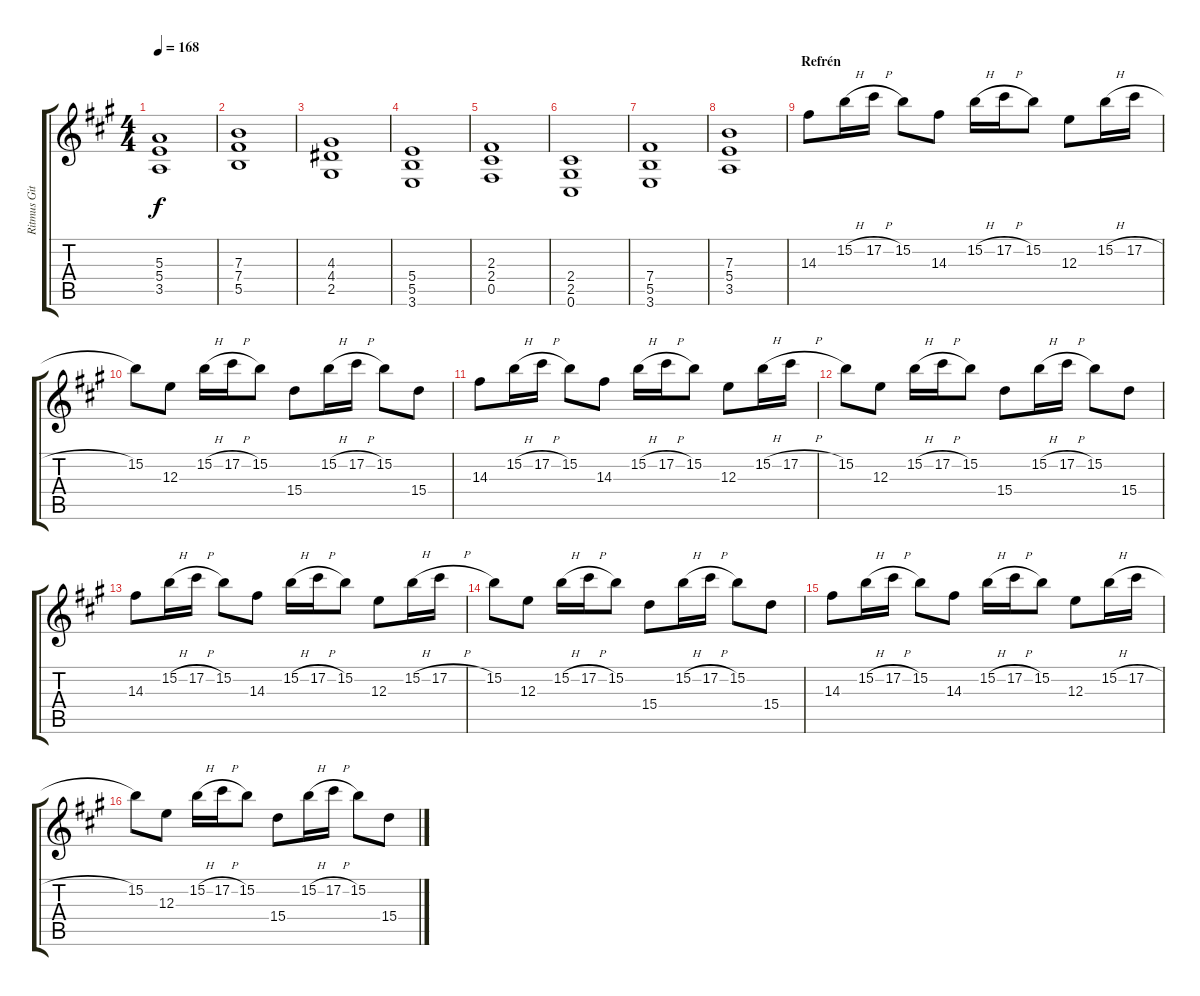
\track ("Ritmus Gitár 1" "Ritmus Git") {instrument distortionguitar}
\staff {score tabs}
\tuning (Db4 Ab3 E3 B2 Gb2 Db2) {hide}
\ts (4 4)
\tempo 168
\clef g2
\ks f#minor
(5.3 5.4 3.5).1{dy f} |
(7.3 7.4 5.5).1 |
(4.3 4.4 2.5).1 |
(5.4 5.5 3.6).1 |
(2.3 2.4 0.5).1 |
(2.4 2.5 0.6).1 |
(7.4 5.5 3.6).1 |
(7.3 5.4 3.5).1 |
\section ("" "Refrén")
14.3.8 15.2{h}.16 17.2{h}.16 15.2.8 14.3.8 15.2{h}.16 17.2{h}.16 15.2.8 12.3.8 15.2{h}.16 17.2{h}.16 |
15.2.8 12.3.8 15.2{h}.16 17.2{h}.16 15.2.8 15.4.8 15.2{h}.16 17.2{h}.16 15.2.8 15.4.8 |
14.3.8 15.2{h}.16 17.2{h}.16 15.2.8 14.3.8 15.2{h}.16 17.2{h}.16 15.2.8 12.3.8 15.2{h}.16 17.2{h}.16 |
15.2.8 12.3.8 15.2{h}.16 17.2{h}.16 15.2.8 15.4.8 15.2{h}.16 17.2{h}.16 15.2.8 15.4.8 |
14.3.8 15.2{h}.16 17.2{h}.16 15.2.8 14.3.8 15.2{h}.16 17.2{h}.16 15.2.8 12.3.8 15.2{h}.16 17.2{h}.16 |
15.2.8 12.3.8 15.2{h}.16 17.2{h}.16 15.2.8 15.4.8 15.2{h}.16 17.2{h}.16 15.2.8 15.4.8 |
14.3.8 15.2{h}.16 17.2{h}.16 15.2.8 14.3.8 15.2{h}.16 17.2{h}.16 15.2.8 12.3.8 15.2{h}.16 17.2{h}.16 |
15.2.8 12.3.8 15.2{h}.16 17.2{h}.16 15.2.8 15.4.8 15.2{h}.16 17.2{h}.16 15.2.8 15.4.8
